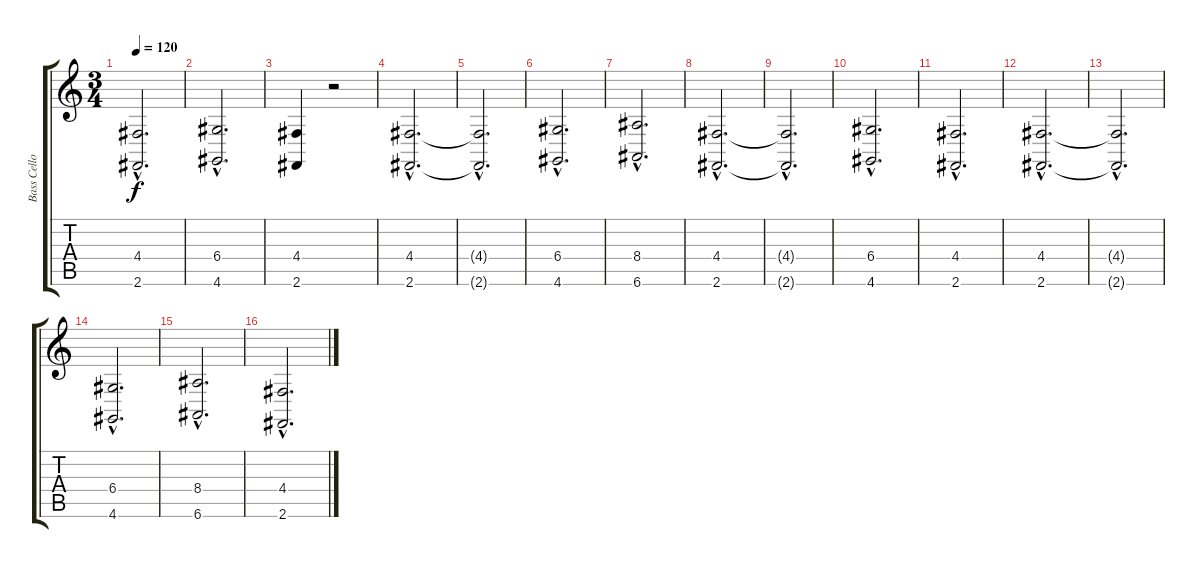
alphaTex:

\track ("Bass Cello" "Bass Cello") {instrument cello}
\staff {score tabs}
\tuning (E4 B3 G3 D3 A2 E2) {hide}
\ts (3 4)
\tempo 120
\clef g2
\ks c
(4.4{hac t} 2.6{hac t}).2{d dy f} |
(6.4{hac} 4.6{hac}).2{d} |
(4.4 2.6).4 r.2 |
(4.4{hac} 2.6{hac}).2{d} |
(4.4{hac t} 2.6{hac t}).2{d} |
(6.4{hac} 4.6{hac}).2{d} |
(8.4{hac} 6.6{hac}).2{d} |
(4.4{hac} 2.6{hac}).2{d} |
(4.4{hac t} 2.6{hac t}).2{d} |
(6.4{hac} 4.6{hac}).2{d} |
(4.4{hac} 2.6{hac}).2{d} |
(4.4{hac} 2.6{hac}).2{d} |
(4.4{hac t} 2.6{hac t}).2{d} |
(6.4{hac} 4.6{hac}).2{d} |
(8.4{hac} 6.6{hac}).2{d} |
(4.4{hac} 2.6{hac}).2{d}
